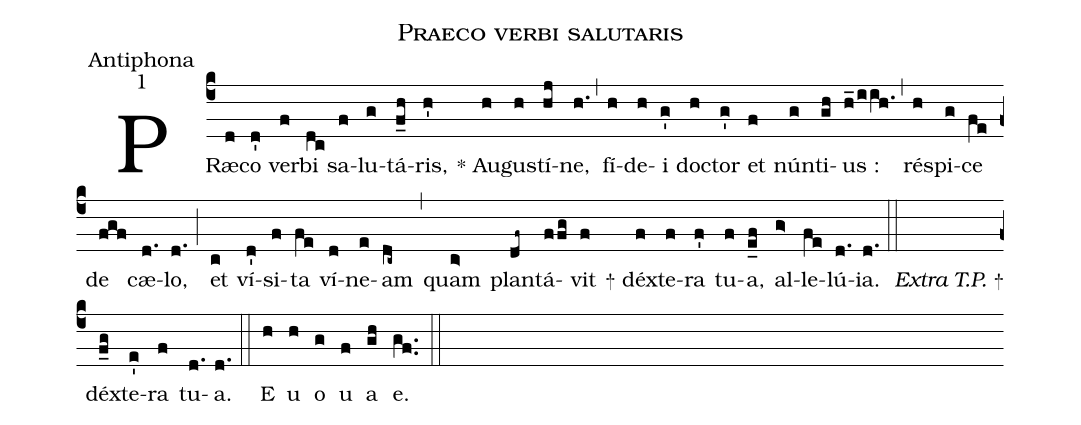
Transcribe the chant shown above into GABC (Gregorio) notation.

name:Praeco verbi salutaris;
office-part:Antiphona;
mode:1;
%%
(c4)PRæ(d)co(d') ver(f)bi(dc) sa(f)lu(g)tá(f_h)ris,(h') * Au(h)gus(h)tí(hj)ne,(h.) (,)fí(h)de(h)i(g') do(h)ctor(g') et(f) nún(g)ti(gh)us :(h_/iih.) (,)rés(h)pi(g)ce(fe) de(fgf) cæ(d.)lo,(d.) (;)et(c) ví(d')si(f)ta(fe) ví(d)ne(e)am(dc~) (,)quam(c>) plan(df~)tá(ffg)vit(f) + déx(f)te(f)ra(f') tu(f)a,(e_f) al(g>)le(fe)lú(d.)ia.(d.) (::)<i>Extra T.P.</i> +() déx(f_g)te(e')ra(f) tu(d.)a.(d.) (::)E(h) u(h) o(g) u(f) a(gh) e.(gf..) (::)
